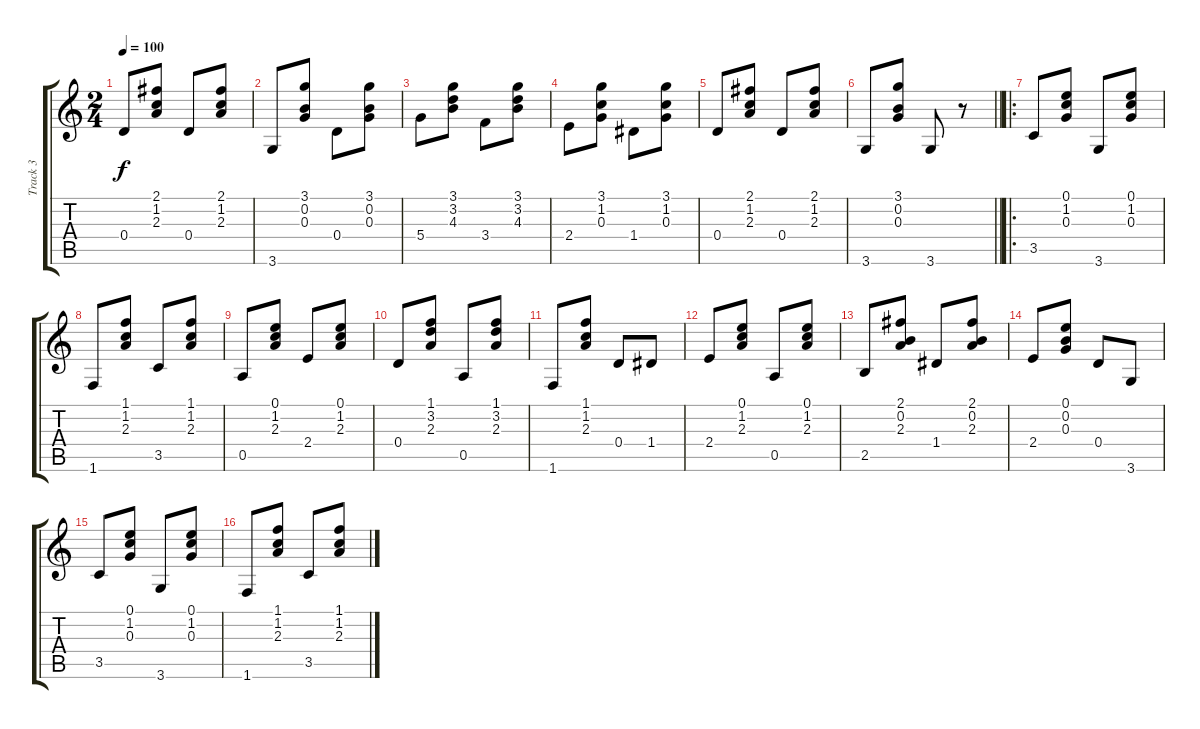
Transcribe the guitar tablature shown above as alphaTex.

\track ("Track 3" "Track 3") {instrument acousticguitarsteel}
\staff {score tabs}
\tuning (E4 B3 G3 D3 A2 E2) {hide}
\ts (2 4)
\tempo 100
\clef g2
\ks c
0.4.8{dy f} (2.1 1.2 2.3).8 0.4.8 (2.1 1.2 2.3).8 |
3.6.8 (3.1 0.2 0.3).8 0.4.8 (3.1 0.2 0.3).8 |
5.4.8 (3.1 3.2 4.3).8 3.4.8 (3.1 3.2 4.3).8 |
2.4.8 (3.1 1.2 0.3).8 1.4.8 (3.1 1.2 0.3).8 |
0.4.8 (2.1 1.2 2.3).8 0.4.8 (2.1 1.2 2.3).8 |
\barLineRight lightlight
3.6.8 (3.1 0.2 0.3).8 3.6.8 r.8 |
\ro
3.5.8 (0.1 1.2 0.3).8 3.6.8 (0.1 1.2 0.3).8 |
1.6.8 (1.1 1.2 2.3).8 3.5.8 (1.1 1.2 2.3).8 |
0.5.8 (0.1 1.2 2.3).8 2.4.8 (0.1 1.2 2.3).8 |
0.4.8 (1.1 3.2 2.3).8 0.5.8 (1.1 3.2 2.3).8 |
1.6.8 (1.1 1.2 2.3).8 0.4.8 1.4.8 |
2.4.8 (0.1 1.2 2.3).8 0.5.8 (0.1 1.2 2.3).8 |
2.5.8 (2.1 0.2 2.3).8 1.4.8 (2.1 0.2 2.3).8 |
2.4.8 (0.1 0.2 0.3).8 0.4.8 3.6.8 |
3.5.8 (0.1 1.2 0.3).8 3.6.8 (0.1 1.2 0.3).8 |
1.6.8 (1.1 1.2 2.3).8 3.5.8 (1.1 1.2 2.3).8
